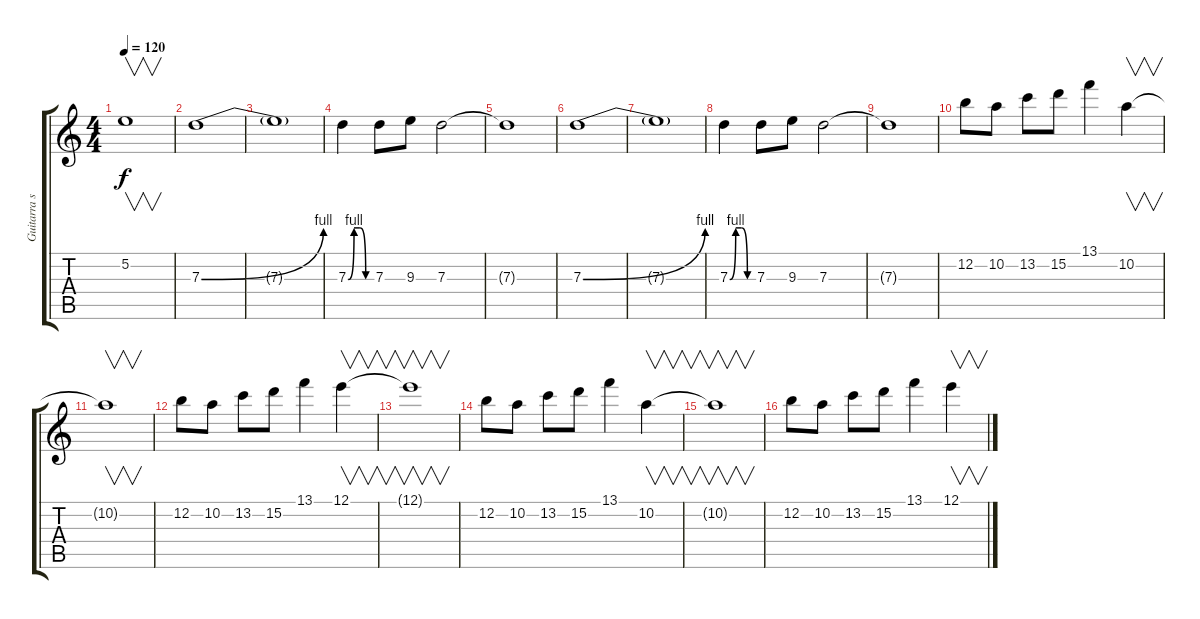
\track ("Guitarra solo" "Guitarra s") {instrument distortionguitar}
\staff {score tabs}
\tuning (E4 B3 G3 D3 A2 E2) {hide}
\ts (4 4)
\tempo 120
\clef g2
\ks c
5.2{t}.1{v dy f} |
7.3{be (bend 0 0 60 4)}.1 |
7.3{t}.1 |
7.3{be (custom 0 0 15 4 30 4 45 0 60 0)}.4 7.3.8 9.3.8 7.3.2 |
7.3{t}.1 |
7.3{be (bend 0 0 60 4)}.1 |
7.3{t}.1 |
7.3{be (custom 0 0 15 4 30 4 45 0 60 0)}.4 7.3.8 9.3.8 7.3.2 |
7.3{t}.1 |
12.2.8 10.2.8 13.2.8 15.2.8 13.1.4 10.2.4{v} |
10.2{t}.1{v} |
12.2.8 10.2.8 13.2.8 15.2.8 13.1.4 12.1.4{v} |
12.1{t}.1{v} |
12.2.8 10.2.8 13.2.8 15.2.8 13.1.4 10.2.4{v} |
10.2{t}.1{v} |
12.2.8 10.2.8 13.2.8 15.2.8 13.1.4 12.1.4{v}
